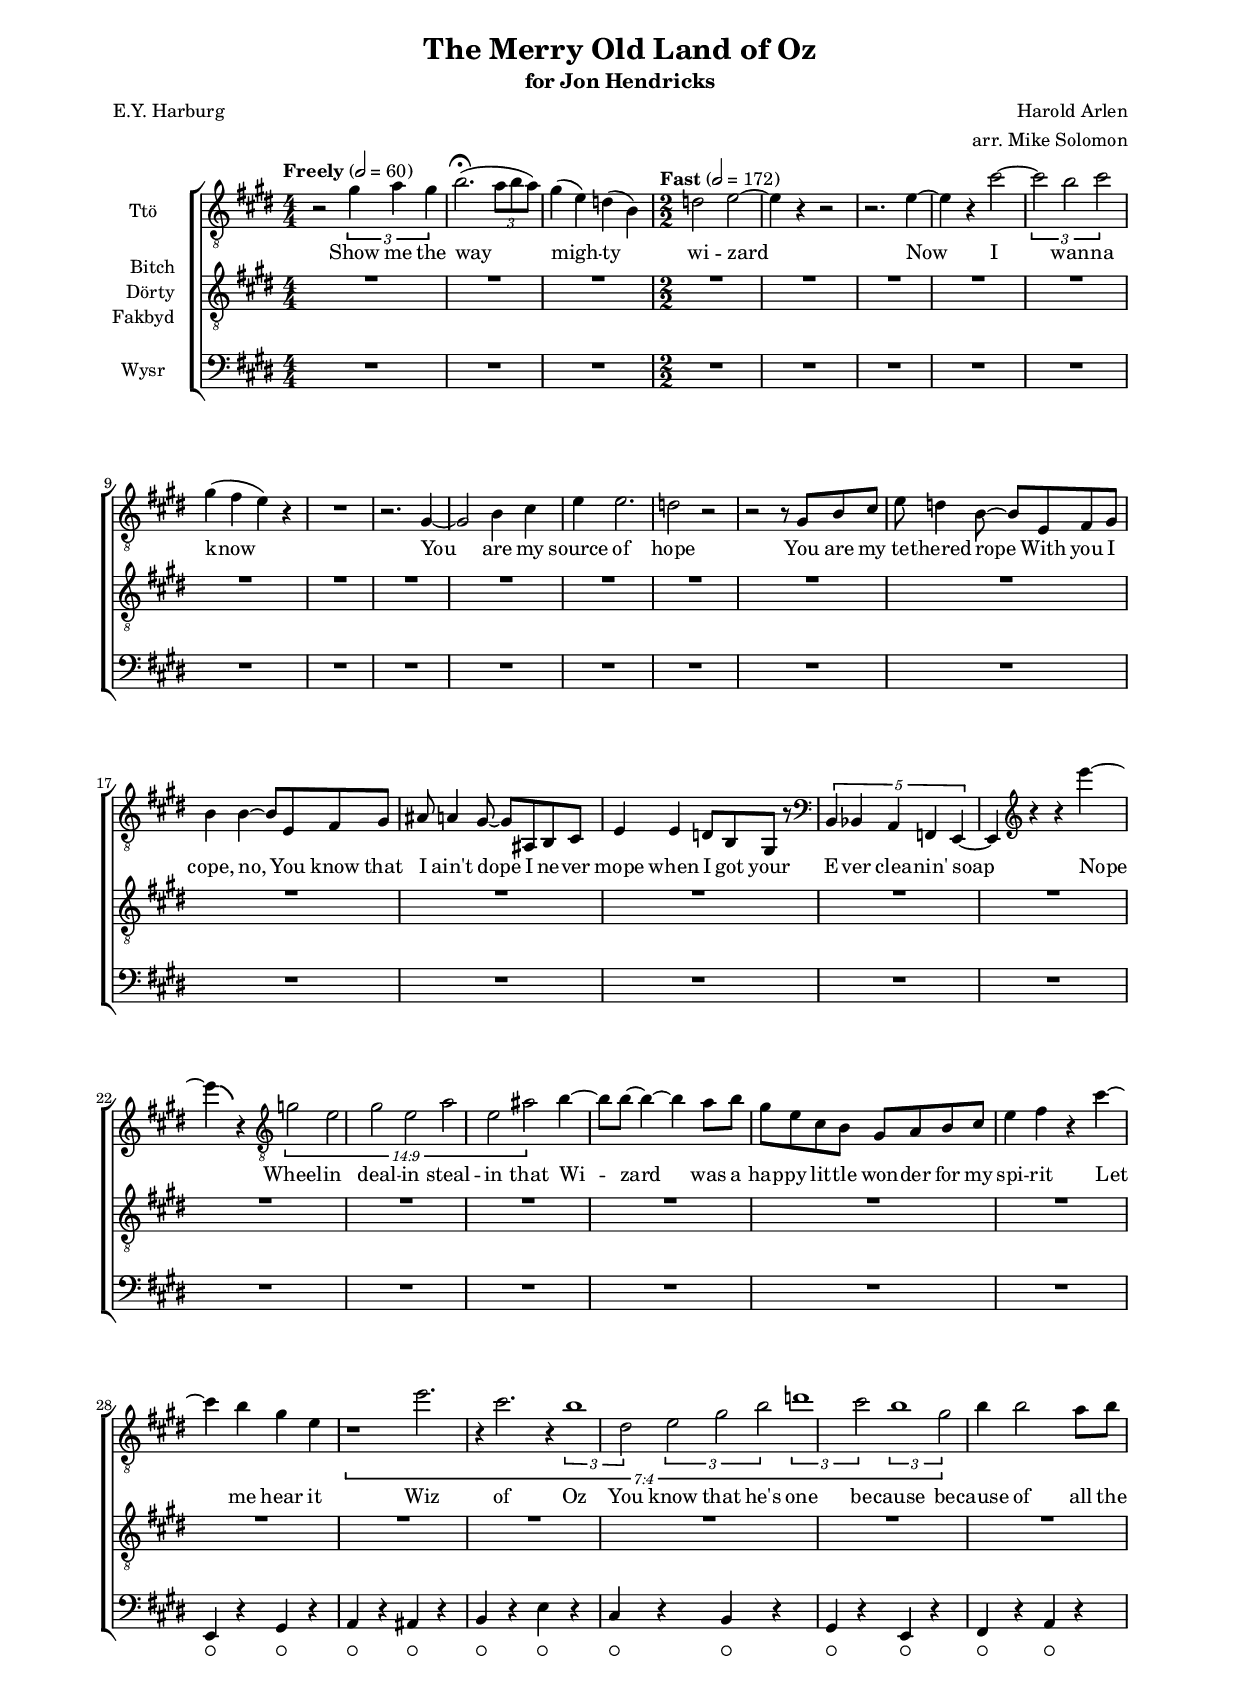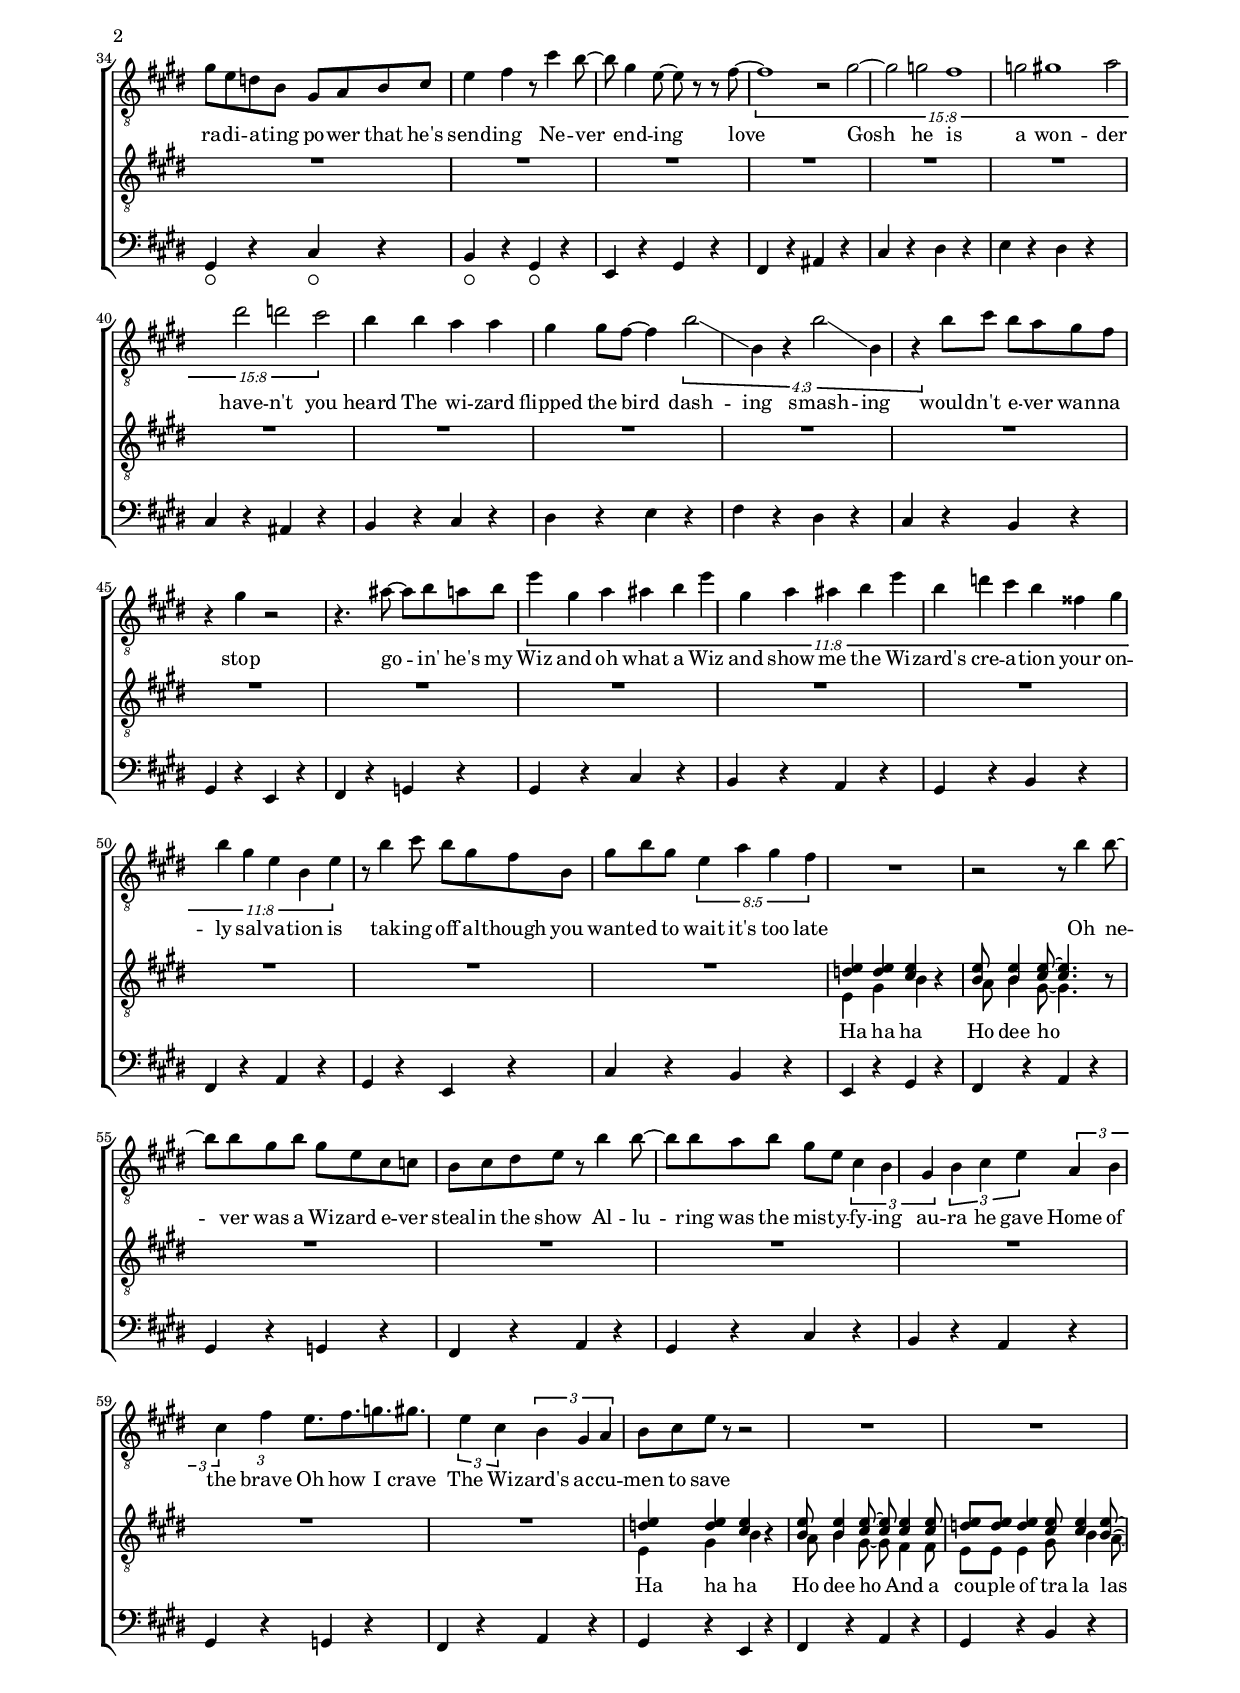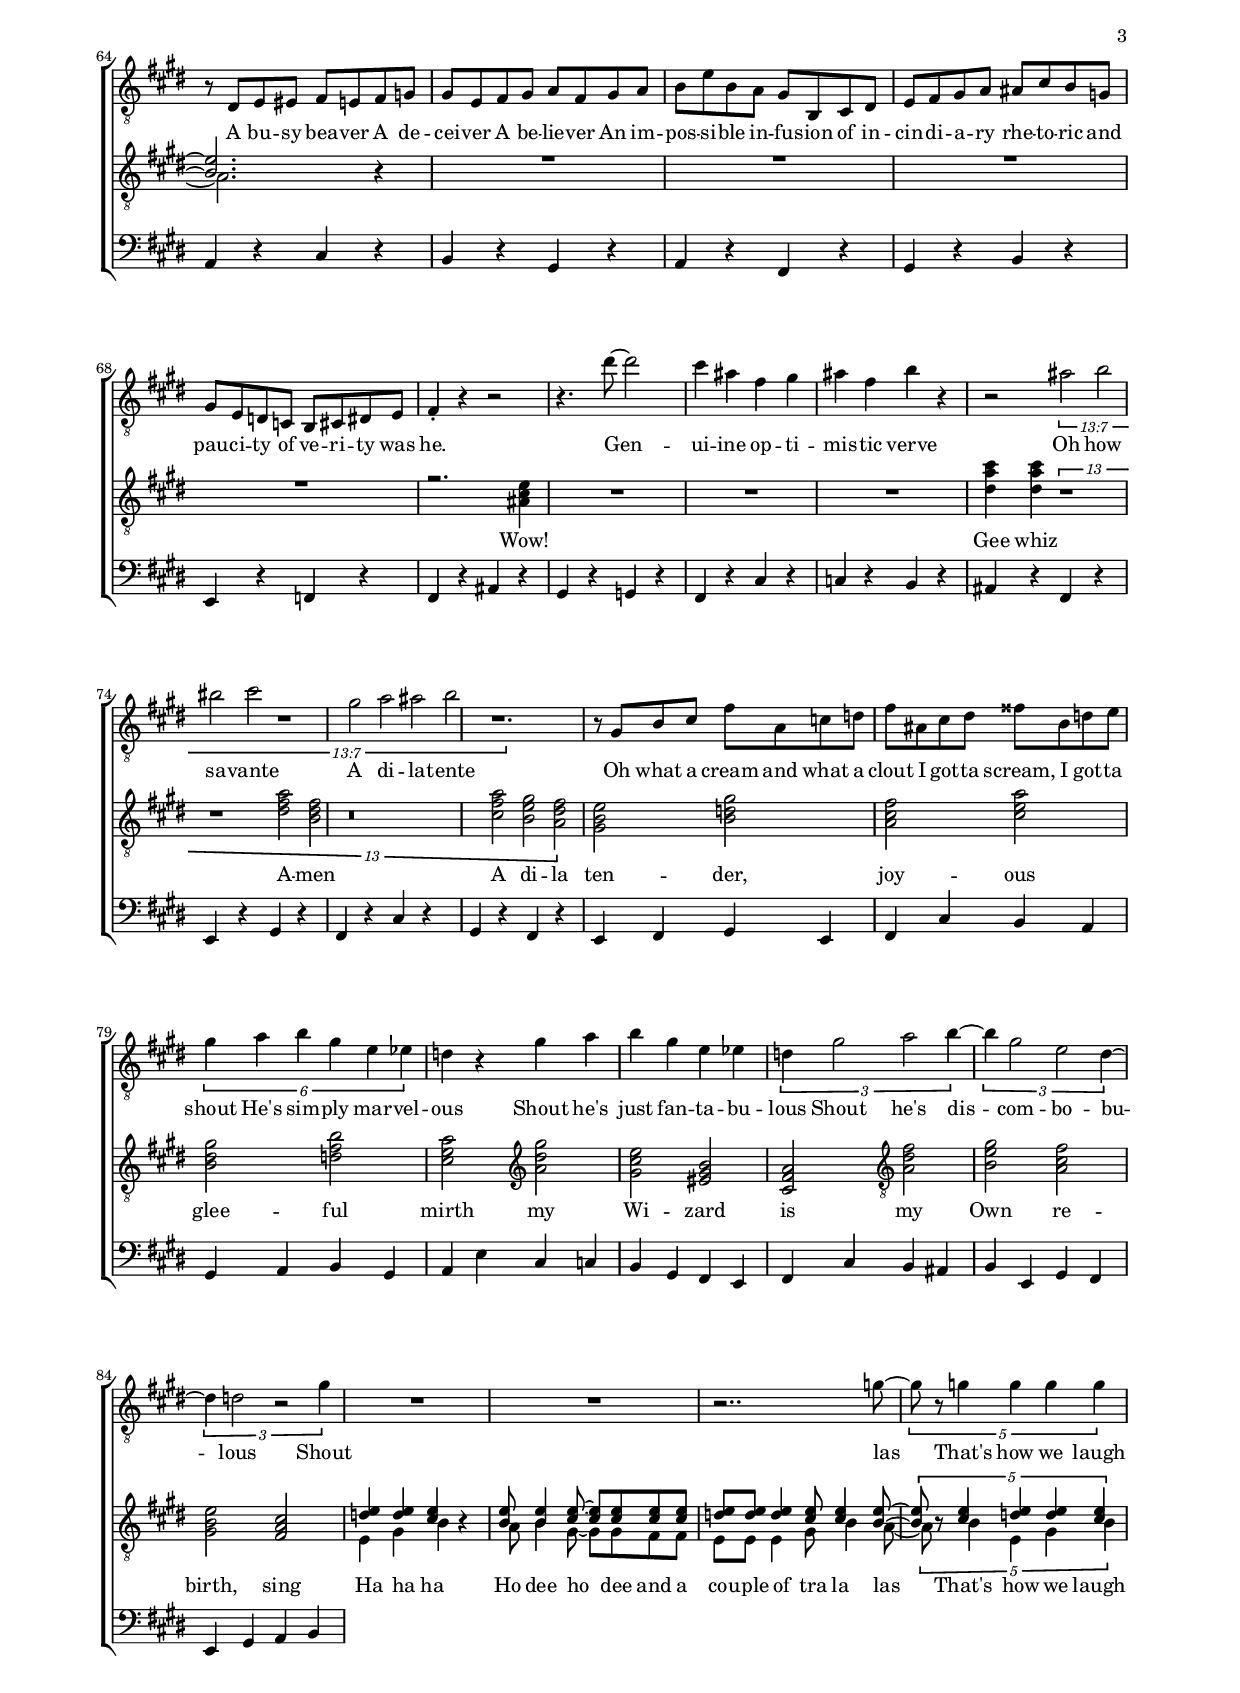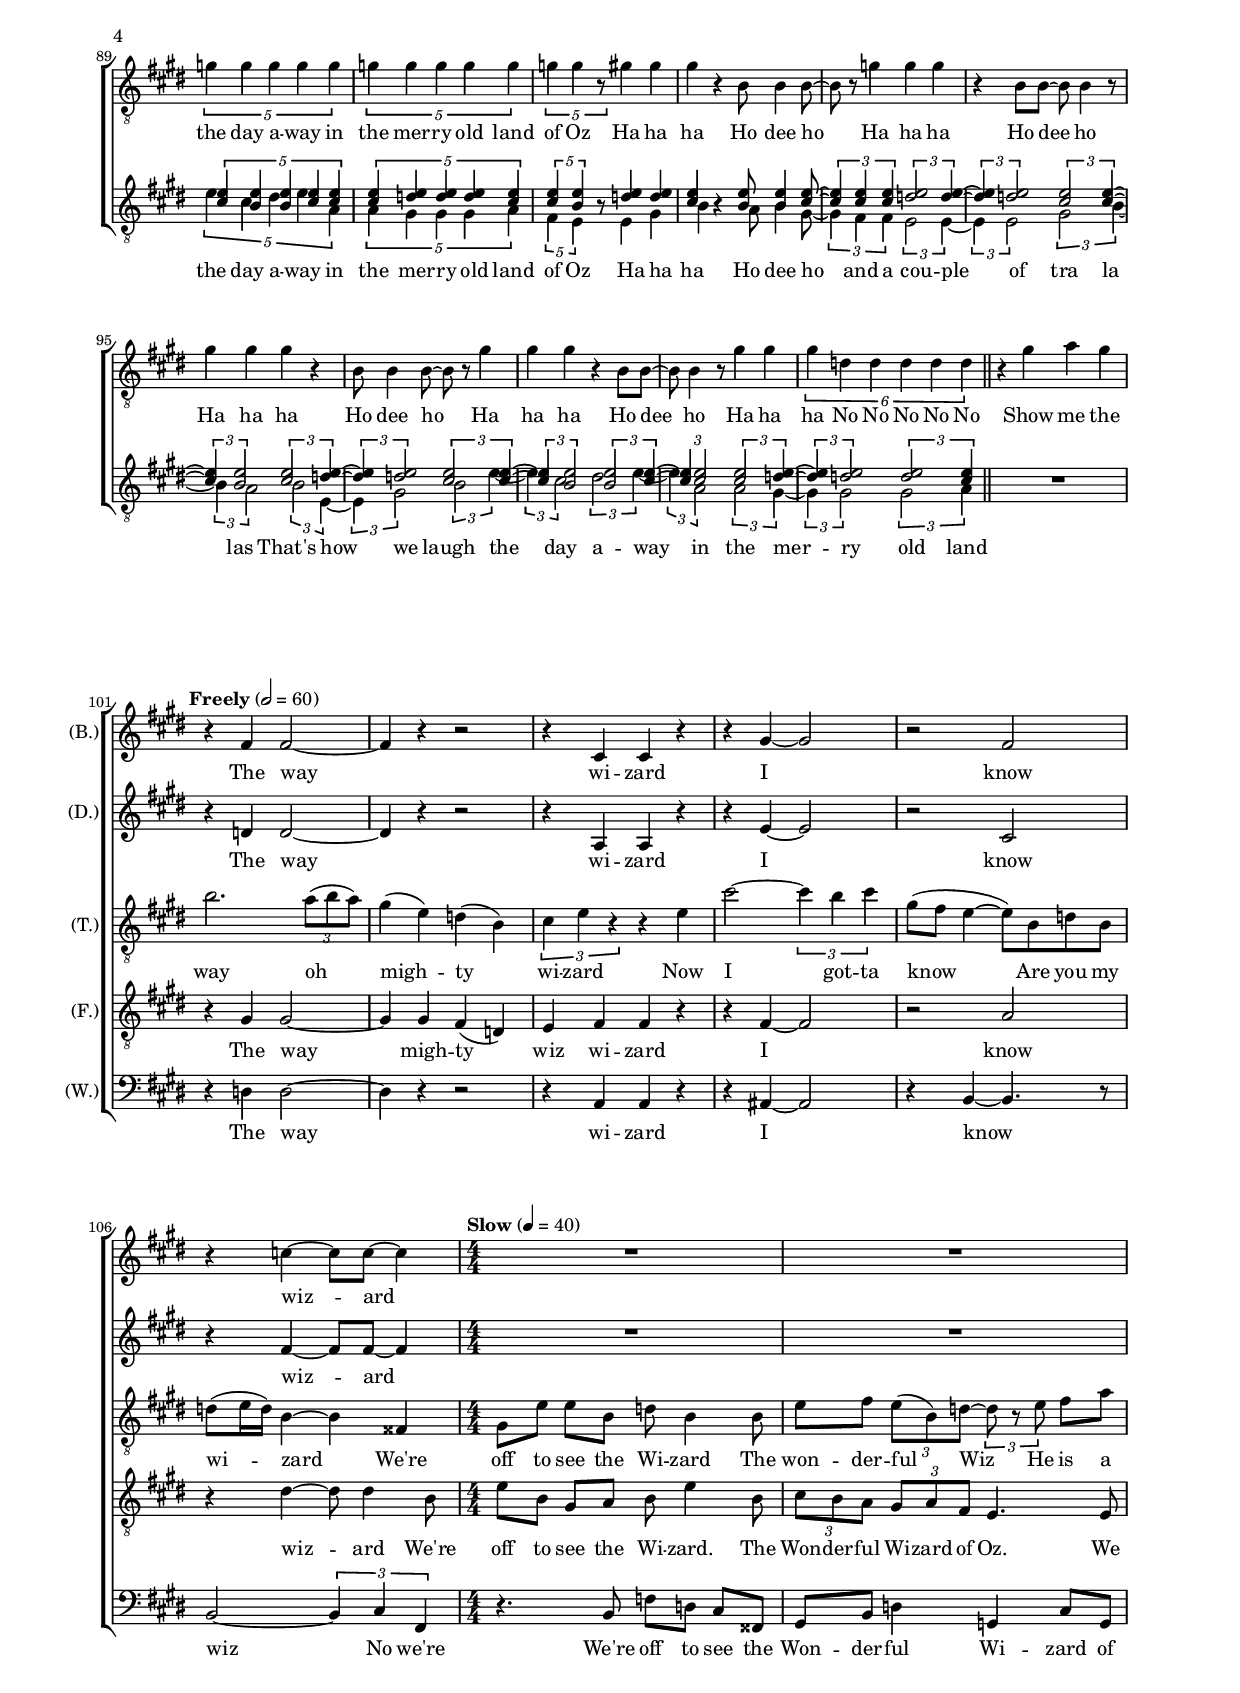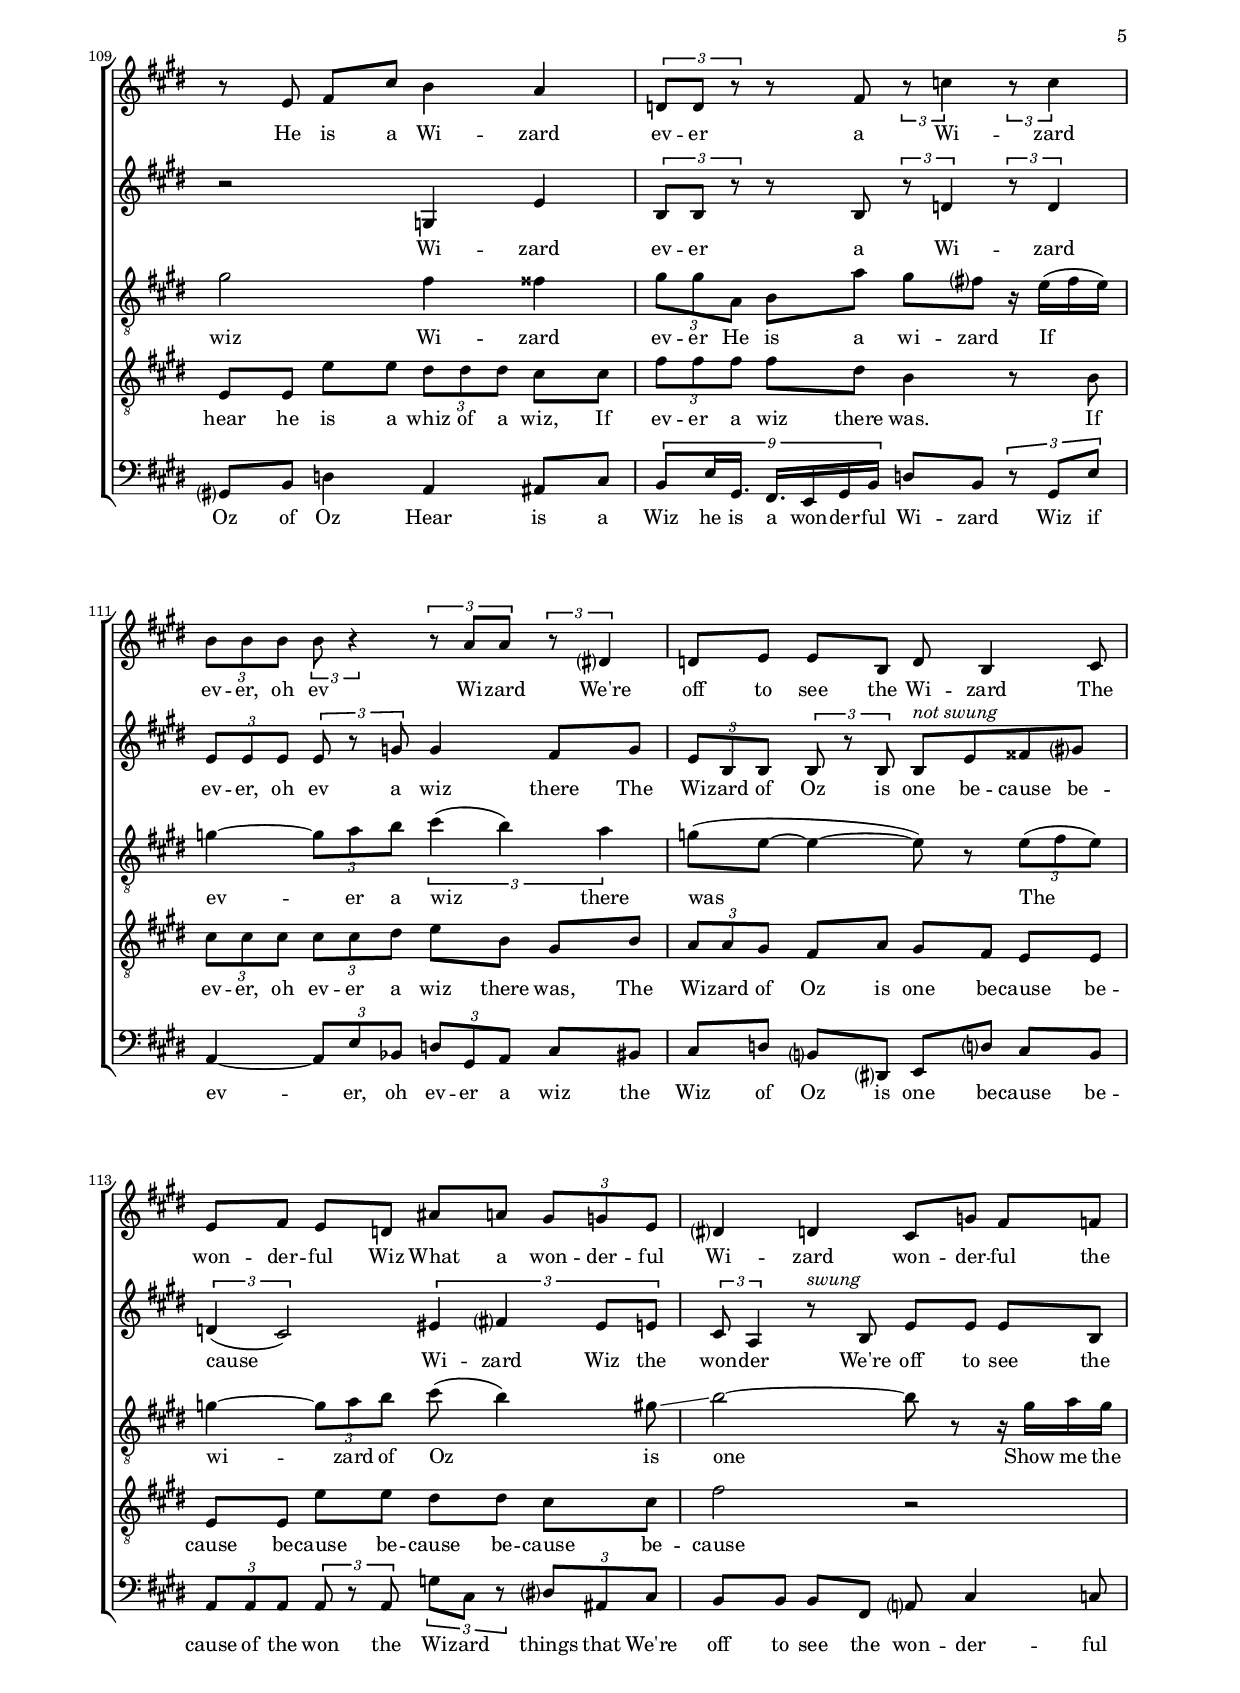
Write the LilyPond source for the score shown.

%{
  Ha ha ha (feathered slow then fast)
  Ha ha ha, ho.. (crazy 8ths)
  [16 m again][(back and forth)(same phrase that slows down, but w/ accompagniment so not boring...)]
  Ha ha ha (triplet speed all together - pony trick)
  Ha ha ha (now 4., at end Mike \times 4/6 {No4 No No No No No } )
  ooooo show me the way ooooo
  xxxxx we're off to see the Wizard xxxxx
  ooooo show me the way ooooo [with hocket]
  fast out of the gate, stabalize to something as crazy as the end of previous merry (of course w/ random long note and/or drop out...)
  Ha ha ha (something forceful, 4 part)
  déborde, ensuite groupes de 3 (w/ words coming apart) -.-.-. || -.-.-. || -.-.-. || -.-.-.
     {show me the way lovely} Ahmad's blues (pulcinela?) ending
       -1 ..--..--..--
       -2 ..--..--..
       -3 ..--..--..--..--..-
          FAS#%@#%@#T OZ!!!!! (oz (cute))
%}
\version "2.17.0"
\include "defs-devel.ly"
\paper {
  footnote-separator-markup = \markup { \column { " "\override #`(span-factor . 1/5) { \draw-hline } }}
  footnote-padding = 5\mm
  top-system-spacing = #'((basic-distance . 1) (minimum-distance . 0) (padding . 1) (stretchability . 40))
  bottom-system-spacing = #'((basic-distance . 1) (minimum-distance . 0) (padding . 1) (stretchability . 50))
  ragged-right = ##f
  left-margin = 0.75\in
  right-margin = 0.75\in
  %top-margin = 0.5\in
  bottom-margin = 0.6\in
  ragged-last-bottom = ##f
  %max-systems-per-page = #2
}
maybeStemUp =  { %{\stemUp%} }
maybeStemDown =  { %{\stemDown%} }
maybeStemNeutral = { %{\stemNeutral%} }
#(ly:set-option 'point-and-click #f)
sim = \markup \italic "sim."
MyRed = \Red
MyBlack = \Black
myred = \once \override NoteHead.color = #red
myblack = \revert NoteHead.color
%MyRed = \revert NoteHead.color
%MyBlack = \revert NoteHead.color
%myred = \revert NoteHead.color
%myblack = \revert NoteHead.color

%{
  repeated note
  repeated lick
  digs, scoops, etc
  rests in strange places...
  
%}

\header {
  title = "The Merry Old Land of Oz" %(1)"
  subtitle = \markup { for Jon Hendricks }
  composer = "Harold Arlen"
  poet = "E.Y. Harburg"
  arranger = "arr. Mike Solomon"
}

nothing = {}

marks = {
  \time 4/4
  \tempo "Freely" 2=60
  s1*3 |
  \time 2/2
  \tempo "Fast" 2=172
  s1*96 \bar "||"
}

prefatoryMatter = {
  \key e \major
  %#(set-accidental-style 'modern-cautionary)
}

alto = \relative c'' {
  \prefatoryMatter
  \clef "treble_8"
  r2 \times 2/3 { gis4 a gis } |
  b2.^\fermata ( \times 2/3 { a8 b a ) } |
  gis4 ( e ) d ( b ) |
  d2 e ~ |
  e4 r4 r2 |
  r2. e4 ~ |
  e4 r cis'2 ~ |
  \times 2/3 { cis2 b cis }
  gis4 ( fis e ) r |
  R1 |
  r2. gis,4 ~ |
  gis2 b4 cis |
  e4 e2. |
  d2 r2 |
  r2 r8 gis,8 b cis |
  e8 d4 b8 ~ b e, fis gis |
  b4 b ~ b8 e, fis gis |
  ais8 a4 gis8 ~ gis ais, b cis |
  e4 e d8 b gis r |
  \clef "bass"
  \times 4/5 { b4 bes a f e ~ } |
  e
    \clef treble
    r4 r4 e''''4 ~  |
  e-\bendAfter #-3 r
  \clef "treble_8"
  % 3 3 3 2 = 11
  \tupFrac
  \times 9/14 { g,,2 e gis2 e a2 e ais2 }
      b4 ~ |
  b8 b ~ b4 ~ b4 a8 b |
  gis e cis b gis a b cis |
  e4 fis r cis' ~ |
  cis b gis e |
  \tupFrac
  \times 4/7
  {
    r1
    e'2. r4
    cis2. r4
    \times 2/3 { b1 dis,2 }
    \times 2/3 { e gis b }
    \times 2/3 { d1 cis2 }
    \times 2/3 { b1 gis2 }
    %%%%%d4 cis2 b2
    %%%%%gis4 fis4 gis4
  } |
  b4 b2 a8 b |
  gis e d b gis a b cis |
  e4 fis r8 cis'4 b8 ~ |
  b gis4 e8 ~ e r r8 fis ~ |
  %fis
  %fis2 r4 ^2 _4 ^2 _4 ^2 _4 ^2 _4 &4 &4 &4 where & is chromatic descent to target
  % just thinking...
  % no he is a won -- der ba -- by have -- n't you heard
  % 16
  \tupFrac
  \times 8/15 { fis1 r2 gis2 ~ gis g2 fis1 g2 gis1 a2 dis d cis } |
  % and then why not...gumshoe!
  % b4 b a a gis gis8 fis ~ fis b4 \glissando b, b' \glissando b, b' \glissando b, b'8 cis b a gis fis e
  % but above, only do two slides, slower and can have complete bottom, so 2 in the space of three...
  % in theory shouldn't have too much of the slow jerky stuff - need to field test
  b4 b a a |
  gis gis8 fis ~ fis4 \tupFrac \times 3/4 { b2 \glissando
      b,4 r b'2 \glissando b,4 r } b'8 cis b a gis fis |
  r4 gis4 r2 |
  r4. ais8 ~ ais b a b |
  \tupFrac
  \times 8/11 { e4 gis, a ais b %{%} e gis, a ais b %{%} e b d cis b fisis %{%} gis b gis e b e } |
  r8 b'4 cis8 b gis fis b, |
  gis'8 b gis \tupFrac \times 5/8 { e4 a gis fis } |
  R1 |
  r2 r8 b4 b8 ~ |
  b8 b gis b gis e cis c |
  b cis dis e r b'4 b8 ~ |
  %%%%% space is 32
  %%%%% 27
  %b
  %  b a b gis e cis b
  %  gis b cis e
  %  a b cis fis
  %  b cis dis
  %  gis e dis b
  %  a b cis dis
  %x x x x x
  %x x
  %x x x x
  %x x x
  %x x x x
  %x x x x x
  % credit of 5 8ths here...
  %b b a b gis e cis b 
  %gis b cis e
  %a b cis fis8.
  %e8. fis8. g8.
  %gis4 e8. cis8. b8. gis8. a b cis
  % credit of 9 8ths here...
  % and we go over by 4
  %b b a b gis e cis b
  %\times 2/3 { gis4 b cis } \times 2/3 { e a, b }
  %\times 2/3 { cis fis e } fis8. g8. gis8 ~
  %gis16 e8. \times 2/3 { cis4 b gis } a8 b |
  %cis e r4 r2 |
  % same as above but starts a bit sooner...
  % and we go over by 4
  b b a b gis e \times 2/3 { cis4 b gis } \times 2/3 { b cis e }
  \times 2/3 { a, b cis } \times 2/3 { fis } e8. fis8. g8.
  gis8. \times 2/3 { e4 cis } \times 2/3 { b gis a } |
  b8 cis e r r2 |
  R1 |
  R1 |
  r8 dis,8 e eis fis e fis g |
  gis e fis gis a fis gis a |
  b e b a gis b, cis dis |
  e fis gis a ais cis b g |
  gis e d c b cis dis e |
  fis4-. r r2 |
  r4. dis''8 ~ dis2 |
  cis4 ais fis gis |
  ais fis b r |
  r2 \tupFrac \times 7/13 { ais2 b bis cis r1 gis2 a ais b r1. } |
  %{e,8%} r8 gis, b cis fis a, c d |
  fis ais, cis dis fisis b, d e |
  \times 4/6 { gis4 a b gis e ees } |
  d4 r gis a |
  b gis e ees |
  \times 2/3 { d4 gis2 a b4 ~ } |
  \times 2/3 { b gis2 e dis4 ~ } |
  \times 2/3 { dis4 d2 r gis4 } |
  R1 |
  R1 |
  r2.. g8 ~ |
  \times 4/5 { g8 r g4 g g g } |
  \times 4/5 { g g g g g } |
  \times 4/5 { g g g g g } |
  \times 4/5 { g g r8 } gis4 gis |
  gis r b,8 b4 b8 ~ |
  b r g'4 g g |
  r b,8 b ~ b b4 r8 |
  gis'4 gis gis r |
  b,8 b4 b8 ~ b r gis'4 |
  gis gis r b,8 b ~ |
  b b4 r8 gis'4 gis |
  \times 4/6 { gis4 d d d d d } |
  r4 gis a gis |
}

%{
  %old after second ha ha ha
  %r8 g4 r8 r gis4 r8 |
  %a4 r8 b ~ b r8 g4 |
  %r8 gis4 r8 a4 r8 b ~ |
  %b r g4 r8 gis4 r8 |
  %a4 r8 b ~ b8 fis a gis |
  %g ees bes gis' e cis bes g |
  %e' ais, b fis' dis b g f |
  %d fis g e' c a f d |
  %ees g bes d cis a fis d |
  %cis d r4 r2 |

%}

altoWords = \lyricmode {
  Show me the way
  migh -- ty wi -- zard
  Now I wan -- na know
  You are my source of hope
  You are my te -- thered rope
  With you I cope, no, 
  You know that I ain't dope
  I ne -- ver mope when I got your
  E -- ver clea -- nin' soap
  Nope
  Wheel -- in deal -- in steal -- in that
  % b b
  Wi -- zard was a hap -- py lit -- tle won -- der for my spi -- rit
  % cis b gis e
  Let me hear it
  % out of time
  Wiz of Oz
  You know that he's one be -- cause
  be -- cause of all the
      %%%%%%%%%%%%%%%%%%%%%%%%heal -- in'
  ra -- di -- a -- ting po -- wer that he's send -- ing
  Ne -- ver end -- ing %{ love = arrival %} love
  Gosh he is a won -- der %{ba -- by%} have -- n't you heard
  The wi -- zard flipped the bird dash -- ing smash -- ing
  would -- n't e -- ver wan -- na stop
  go -- in' he's my
  %5
  Wiz and oh what a
  %5
  Wiz and show me the
  %6
  Wi -- zard's cre -- a -- tion your
  on -- ly sal -- va -- tion is
  %%
  tak -- ing off al -- though you want -- ed to wait
  it's too late
  Oh ne -- ver was a Wi -- zard e -- ver steal -- in the show
  Al -- lu -- ring was the mis -- ty -- fy -- ing au -- ra he gave
  Home of the brave
  Oh how I crave
  The Wi -- zard's ac -- cu -- men to save
  A bu -- sy bea -- ver
  A de -- cei -- ver
  A be -- lie -- ver
  %Not a grie -- ver
  An im -- pos -- si -- ble in -- fu -- sion of in -- cin -- di -- a -- ry
  rhe -- to -- ric and pau -- ci -- ty of ve -- ri -- ty was he.
  Gen -- ui -- ine op -- ti -- mis -- tic verve
  Oh how sa -- vante
  A di -- la -- tente
  Oh what a cream and what a clout
  I got -- ta scream, I got -- ta shout
  He's sim -- ply mar -- vel -- ous
  Shout he's just fan -- ta -- bu -- lous
  Shout he's dis -- com -- bo -- bu -- lous
  Shout
  las
  That's how we laugh the day a -- way in the mer -- ry old land of Oz
  \repeat unfold 4 { Ha ha ha Ho dee ho }
  Ha ha ha
  \repeat unfold 5 No
  Show me the  
}

comp = \relative c' {
  \prefatoryMatter
  \clef "treble_8"
  R1*3 |
  R1*49 |
  <d e>4 <d e> <cis e> r |
  <b e>8 <b e>4 <cis e>8 ~ <cis e>4. r8 |
  R1*6
  <d e>4 <d e> <cis e> r |
  <b e>8 <b e>4 <cis e>8 ~ <cis e>8 <cis e>4 q8 |
  <d e>8 q q4 <cis e>8 <cis e>4 <b e>8 ~ |
  <b e>2. r4 |
  R1*4 |
  r2. <ais cis e>4 |
  R1*3 |
  <dis a' cis>4 q4 \times 7/13 { r1 r1 <dis fis a>2 <b dis fis>2 r\breve <cis fis a>2 <b e gis> <a dis fis> } |
  <gis b e> <b d gis> |
  <a cis fis> <cis e a> |
  <b dis gis> <d fis b> |
  <cis e a> \clef treble <a' dis gis> |
  <gis cis e> <eis gis b> |
  <cis fis a> \clef "treble_8" <a dis fis> |
  <b e gis> <a cis fis> |
  <gis b e> <fis a cis> |
  <d' e>4 q <cis e> r |
  <b e>8 q4 <cis e>8 ~ q q8 q q |
  <d e> q q4 <cis e>8 q4 <b e>8 ~ |
  \times 4/5 { q8 r <cis e>4 <d e> q <cis e> } |
  \times 4/5 { <cis e> <b e> <b e> <cis e> <cis e> } |
  \times 4/5 { <cis e> <d e> <d e> <d e> <cis e> }
  \times 4/5 { <cis e>4 <b e> r8 } <d e>4 <d e> |
  %
  <cis e> r <b e>8 <b e>4 <cis e>8 ~ |
  \times 2/3 { <cis e>4 <cis e> <cis e> } \times 2/3 { <d e>2 q4 ~ } |
  \times 2/3 { q4 q2 } \times 2/3 { <cis e>2 q4 ~ } |
  \times 2/3 { q4 <b e>2 } \times 2/3 { <cis e>2 <d e>4 ~ } |
  \times 2/3 { q4 q2 } \times 2/3 { <cis e>2 q4 ~ } |
  \times 2/3 { q4 <b e>2 } \times 2/3 { q2 <cis e>4 ~ } |
  \times 2/3 { q4 q2 } \times 2/3 { q2 <d e>4 ~ } |
  \times 2/3 { q4 q2 } \times 2/3 { q2 <cis e>4 } |
  R1 |
}

tenMel = \relative c {
  s1*3 |
  s1*49 |
  e4 gis b r |
  a8 b4 gis8 ~ gis4. r8 |
  s1*6
  e4 gis b r |
  a8 b4 gis8 ~ gis8 fis4 fis8 |
  e8 e e4 gis8 b4 a8 ~ |
  a2. r4 |
  s1*4 |
  s1*4 |
  s1*4 |
  s1*8
  e4 gis b r |
  a8 b4 gis8 ~ gis gis fis fis |
  e e e4 gis8 b4 a8 ~ |
  \times 4/5 { a8 r b4 e, gis b } |
  \times 4/5 { e cis dis e a, } |
  \times 4/5 { a gis gis gis a } |
  \times 4/5 { fis4 e r8 } e4 gis |
  b r a8 b4 gis8 ~ |
  \times 2/3 { gis4 fis fis } \times 2/3 { e2 e4 ~ } |
  \times 2/3 { e4 e2 } \times 2/3 { gis2 b4 ~ } |
  \times 2/3 { b4 a2 } \times 2/3 { b2 e,4 ~ } |
  \times 2/3 { e4 gis2 } \times 2/3 { b2 e4 ~ } |
  \times 2/3 { e4 cis2 } \times 2/3 { dis2 e4 ~ } |
  \times 2/3 { e4 a,2 } \times 2/3 { a2 gis4 ~ } |
  \times 2/3 { gis4 gis2 } \times 2/3 { gis2 a4 } |
  R1 |
}

compWords = \lyricmode {
  Ha ha ha
  Ho dee ho
  Ha ha ha
  Ho dee ho
  And a cou -- ple of tra la las
  Wow!
  Gee whiz
  A -- men
  A di -- la
  ten -- der, joy -- ous
  glee -- ful mirth my
  Wi -- zard is my
  Own re -- birth, sing
  Ha ha ha
  Ho dee ho dee and a
  cou -- ple of tra la las
  That's how we laugh the day a -- way in the mer -- ry old land of Oz
  Ha ha ha
  Ho dee ho and a
  cou -- ple of tra la las
  That's how we laugh the day a -- way in the mer -- ry old land of Oz
}


bass = \relative c, {
  \prefatoryMatter
  \clef "bass"
  R1*3 | \barNumberCheck #4
  R1*24 | \barNumberCheck #28
  e4 r gis r |
  a r ais r |
  b r e r |
  cis r b r | \barNumberCheck #32
  gis r e r |
  fis r a r |
  gis r cis r |
  b r gis r | \barNumberCheck #36
  e r gis r |
  fis r ais r |
  cis r dis r |
  e r dis r | \barNumberCheck #40
  cis r ais r |
  b r cis r |
  dis r e r |
  fis r dis r | \barNumberCheck #44
  cis r b r |
  gis r e r |
  fis r g r |
  gis r cis r | \barNumberCheck #48
  b r a r |
  gis r b r |
  fis r a r |
  gis r e r | \barNumberCheck #52
  cis' r b r |
  e, r gis r |
  fis r a r |
  gis r g r | \barNumberCheck #56
  fis r a r |
  gis r cis r |
  b r a r |
  gis r g r | \barNumberCheck #60
  fis r a r |
  gis r e r |
  fis r a r |
  gis r b r | \barNumberCheck #64
  a r cis r |
  b r gis r |
  a r fis r |
  gis r b r | \barNumberCheck #68
  e, r f r |
  fis r ais r |
  gis r g r |
  fis r cis' r |
  c r b r |
  ais r fis r |
  e r gis r |
  fis r cis' r |
  gis r fis r |
  e fis gis e |
  fis cis' b a |
  gis a b gis |
  a e' cis c |
  b gis fis e |
  fis cis' b ais |
  b e, gis fis |
  e gis a b |
}

bassWords = \lyricmode {
  \repeat unfold 16 ○
}

%%% SCORE
#(set-global-staff-size 16)

\score {
  \new ChoirStaff <<
    %\new DrumStaff \drummode { \repeat unfold 32 { r4 hhc r4 hhc } }
    \new Staff \with { instrumentName = \ttoName %shortInstrumentName = #"Mk."
} <<
      \new Voice = "alto" { << { \numericTimeSignature
        \alto
      } {
        \marks
      } >> }
      \new Lyrics \lyricsto "alto" {
        \altoWords
      }
    >>
    \new Staff \with { printPartCombineTexts = ##f instrumentName = \markup \right-column { "Bitch" Dörty "Fakbyd" } %shortInstrumentName = #"R."
} << \new Voice { \partcombine
      { \numericTimeSignature
        \comp
      } {
        \tenMel
      } }
    \new NullVoice = "comp" \comp
    \new Lyrics \lyricsto "comp" {
      \compWords
    } >>
    \new Staff = "realBass" \with { instrumentName = \wysrName %shortInstrumentName = #"P." %\markup { \concat { E \super u . } }
} <<
      \new Voice = "bass" { << { \numericTimeSignature
        \bass
      } {
        \nothing
      } >> }
      \new Lyrics \lyricsto "bass" {
        \bassWords
      }
    >>
  >>
  \layout {
    \context {
      \Voice
      \override TextScript #'layer = #6
      \override NoteHead #'layer = #7
      \override Glissando #'breakable = ##t
      \override TupletNumber #'breakable = ##t
      \override TupletBracket #'breakable = ##t
      \remove "Forbid_line_break_engraver"
    }
    \context {
      \Staff
      \consists "Metronome_mark_engraver"
      \override TimeSignature #'style = #'numbered
      \override StaffSymbol #'layer = #4
      \override TimeSignature #'layer = #3
      \override TimeSignature #'whiteout = ##t
    }
    \context {
      \Lyrics
      %\override LyricText #'whiteout = ##t
      \override LyricText #'layer = #6
    }
    \context {
      \Score
      \remove "Metronome_mark_engraver"
      \override NonMusicalPaperColumn #'allow-loose-spacing = ##f
    }
  }
}

%%% MIDI

\score {
  \transpose c c \new ChoirStaff <<
    \new DrumStaff \drummode { \repeat unfold 90 { r4 hhc r4 hhc } }
    \new Staff \with { midiInstrument = #"tenor sax" instrumentName = \ttoName %shortInstrumentName = #"Mk."
} <<
      \new Voice = "alto" { \numericTimeSignature
        \alto
      }
      { \marks }
      \new Lyrics \lyricsto "alto" {
        \altoWords
      }
    >>
    \new Staff \with { midiInstrument = #"baritone sax" instrumentName = \fakbydName %shortInstrumentName = #"R."
} <<
      \new Voice = "comp" { \numericTimeSignature
        \comp
      }
      \new Lyrics \lyricsto "comp" {
        \compWords
      }
    >>
    \new Staff \with { midiInstrument = #"electric bass (finger)" instrumentName = \wysrName %shortInstrumentName = #"P." %\markup { \concat { E \super u . } }
} <<
      \new Voice = "bass" { \numericTimeSignature
        \bass
      }
      \new Lyrics \lyricsto "bass" {
        \bassWords
      }
    >>
  >>
  \midi {}
}

%%%%% second part

nothingSecondPart = {}

marksSecondPart = {
  
  \time 2/2
  \once \override Score.TimeSignature.stencil = ##f
  \set Score.currentBarNumber = #101
  \tempo "Freely" 2=60
  \bar ""
  s1*6 |
  \time 4/4
  \tempo "Slow" 4=40
}

prefatoryMatterSecondPart = {
  \key e \major
  #(set-accidental-style 'modern-cautionary)
}

sopranoSecondPart = \relative c' {
  \prefatoryMatterSecondPart
  r4 fis fis2 ~ |
  fis4 r r2 |
  r4 cis cis r |
  r gis' ~ gis2 |
  r2 fis |
  r4 c'4 ~ c8 c8 ~ c4 |
  R1 |
  R1 |
  \lo r8 \sh e, \lo fis \sh cis' b4 a |
  \times 2/3 { d,8 d r } \lo r \sh fis \times 2/3 { r8 c'4 } \times 2/3 { r8 c4 } |
  \times 2/3 { b8 b b } \times 2/3 { b r4 } \times 2/3 { r8 a8 a } \times 2/3 { r dis,4 } |
  \lo d8 \sh e \lo e \sh b \lo d b4 \sh cis8 |
  \lo e8 \sh fis8 \lo e \sh d \lo ais' \sh a \times 2/3 { gis8 g e }
  dis4 d \lo cis8 \sh g' \lo fis \sh f8 |
}

sopranoWordsSecondPart = \lyricmode {
  The way
  wi -- zard
  I know
  wiz -- ard
  He is a
  Wi -- zard
  ev -- er a
  Wi -- zard
  ev -- er, oh ev
  Wi -- zard
  We're off to see the Wi -- zard
  The won -- der -- ful Wiz
  What a won -- der -- ful Wi -- zard won -- der -- ful the

}

mezzoSecondPart = \relative c' {
  \prefatoryMatterSecondPart
  r4 d d2 ~ |
  d4 r r2 |
  r4 a a r |
  r e'4 ~ e2 |
  r2 cis |
  r4 fis4 ~ fis8 fis8 ~ fis4 |
  R1 |
  R1 |
  r2 g,4 e' |
  \times 2/3 { b8 b r } \lo r8 \sh b \times 2/3 { r8 d4 } \times 2/3 { r8 d4 } |
  \times 2/3 { e8 e e } \times 2/3 { e r g } g4 \lo fis8 \sh g |
  \times 2/3 { e8 b b } \times 2/3 { b r b8 } b8^\markup \italic "not swung" e fisis gis |
  \times 2/3 { d4 ( cis2 ) } \times 2/3 { eis4 fis4 eis8 e } |
  \times 2/3  { cis8 a4 } \lo r8^\markup \italic "swung" \sh b \lo e \sh e \lo e \sh b |
}

mezzoWordsSecondPart = \lyricmode {
  The way
  wi -- zard
  I know
  wiz -- ard
  Wi -- zard
  ev -- er a
  Wi -- zard
  ev -- er, oh ev a wiz
  there The
  Wi -- zard of Oz is one be -- cause be -- cause
  Wi -- zard
  Wiz the won -- der
  We're off to see the
}

altoSecondPart = \relative c'' {
  \prefatoryMatterSecondPart
  \clef "treble_8"
  b2. \times 2/3 { a8 ( b a ) } |
  gis4 ( e ) d ( b ) |
  \times 2/3 { cis e r } r e |
  cis'2 ~ \times 2/3 { cis4 b cis } |
  gis8 ( fis e4 ~ e8 ) b d b |
  d ( e16 d ) b4 ~ b fisis |
  \lo gis8 \sh e' \lo e8 \sh b \lo d b4 \sh b8 |
  \lo e8 \sh fis8 \times 2/3 { e ( b ) d ~ } \times 2/3 { d8 r e } \lo fis \sh a |
  gis2 fis4 fisis |
  \times 2/3 { gis8 gis a, } \lo b \sh a' \lo gis \sh fis r16 e ( fis e ) |
  g4 ~ \times 2/3 { g8 a b } \times 2/3 { cis4 ( b ) a } |
  \lo g8 ( \sh e ~ e4 ~ e8 ) r \times 2/3 { e ( fis e ) } 
  g4 ~ \times 2/3 { g8 a b } \lo cis8 ( b4 ) \sh gis8 \glissando |
  b2 ~ b8 r8 r16 gis a gis |
}

altoWordsSecondPart = \lyricmode {
  way oh
  migh -- ty wi -- zard
  Now I got -- ta know
  Are you my wi -- zard
  We're off to see the Wi -- zard
  The won -- der -- ful Wiz
  He is a wiz
  Wi -- zard ev -- er
  He is a wi -- zard
  If ev -- er a wiz there was
  The wi -- zard of Oz is one
  Show me the way
}

tenorSecondPart = \relative c' {
  \prefatoryMatterSecondPart
  \clef "treble_8"
  r4 gis gis2 ~ |
  gis4 gis fis ( d ) |
  e fis fis r |
  r fis ~ fis2 |
  r2 a |
  r4 dis4 ~ dis8 dis4 b8 |
  \lo e \sh b \lo gis \sh a \lo b e4 \sh b |
  \times 2/3 { cis8 b a } \times 2/3 { gis a fis } \lod e4. \sh e8 |
  \lo e \sh e \lo e' \sh e \times 2/3 { dis dis dis } \lo cis \sh cis |
  \times 2/3 { fis fis fis } \lo fis \sh dis b4 \lo r8 \sh b |
  \times 2/3 { cis cis cis } \times 2/3 { cis cis dis } \lo e \sh b \lo gis \sh b |
  \times 2/3 { a a gis } \lo fis \sh a \lo gis \sh fis \lo e \sh e |
  \lo e \sh e \lo e' \sh e \lo dis \sh dis \lo cis \sh cis |
  fis2 r2 |
}

tenorWordsSecondPart = \lyricmode {
  The way
  migh -- ty
  wiz
  wi -- zard
  I know
  wiz -- ard
  We're off to see the Wi -- zard.
  The Won -- der -- ful Wi -- zard of Oz.
  We hear he is a whiz of a wiz,
  If ev -- er a wiz there was.
  If ev -- er, oh ev -- er a wiz there was,
  The Wi -- zard of Oz is one be -- cause
  be -- cause be -- cause be -- cause be -- cause be -- cause
 
}

bassSecondPart = \relative c {
  \prefatoryMatterSecondPart
  \clef bass
  r4 d d2 ~ |
  d4 r r2 |
  r4 a a r |
  r ais ~ ais2 |
  r4 b4 ~ b4. r8 |
  b2 ~ \times 2/3 { b4 cis fis, } |
  %%%%%%
  \lod r4. \sh b8 \lo f' \sh d \lo cis8 \sh fisis, |
  \lo gis \sh b d4 g, \lo cis8 \sh g |
  \lo gis \sh b d4 a4 \lo ais8 \sh cis |
  \times 8/9 { b8 e16 gis,16. fis e16 gis b }   \lo d \sh b \times 2/3 { r8 gis e' } |
  a,4 ~  \times 2/3 { a8 e' bes } \times 2/3 { d8 gis,  a } \lo cis \sh bis |
  \lo cis \sh d \lo b \sh dis, \lo e \sh d' \lo cis \sh b |
  \times 2/3 { a8 a a } \times 2/3 { a r a } \times 2/3 { g' cis, r  } \times 2/3 { dis ais cis } |
  \lo b \sh b \lo b \sh fis \lo a cis4 \sh c |
}

bassWordsSecondPart = \lyricmode {
  The way
  wi -- zard
  I know
  wiz No we're
  %off to see, see the won -- der
  %wiz a wiz he's a wiz -- ard, he's the Wiz -- zard
  %We're off to see the
  %%%
  We're off to see the
  Won -- der -- ful Wi -- zard of Oz of Oz
  Hear is a Wiz he is a won -- der -- ful Wi -- zard
  Wiz if
  ev -- er, oh ev -- er a wiz the Wiz of Oz is one be -- cause
  be -- cause of the won the Wi -- zard things that
  We're off to see the won -- der -- ful
}

%%% SCORE
#(set-global-staff-size 16)

\score {
  \new ChoirStaff <<
    \new Staff \with { instrumentName = #"(B.)" %shortInstrumentName = #"M."
} <<
      \new Voice = "soprano" { << { \numericTimeSignature
        \sopranoSecondPart
      } {
        \marksSecondPart
      } {
        \nothingSecondPart
      }>> }
      \new Lyrics \lyricsto "soprano" {
        \sopranoWordsSecondPart
      }
    >>
    \new Staff \with { instrumentName = #"(D.)" %shortInstrumentName = #"E."
} <<
      \new Voice = "mezzo" { << { \numericTimeSignature
        \mezzoSecondPart
      } {
        \nothingSecondPart
      } >> }
      \new Lyrics \lyricsto "mezzo" {
        \mezzoWordsSecondPart
      }
    >>
    \new Staff \with { instrumentName = #"(T.)" %shortInstrumentName = #"Mk."
} <<
      \new Voice = "alto" { << { \numericTimeSignature
        \altoSecondPart
      } {
        \nothingSecondPart
      } >> }
      \new Lyrics \lyricsto "alto" {
        \altoWordsSecondPart
      }
    >>
    \new Staff \with { instrumentName = #"(F.)" %shortInstrumentName = #"R."
} <<
      \new Voice = "tenor" { << { \numericTimeSignature
        \tenorSecondPart
      } {
        \nothingSecondPart
      } >> }
      \new Lyrics \lyricsto "tenor" {
        \tenorWordsSecondPart
      }
    >>
    \new Staff = "realBass" \with { instrumentName = #"(W.)" %shortInstrumentName = #"P." %\markup { \concat { E \super u . } }
} <<
      \new Voice = "bass" { << { \numericTimeSignature
        \bassSecondPart
      } {
        \nothingSecondPart
      } >> }
      \new Lyrics \lyricsto "bass" {
        \bassWordsSecondPart
      }
    >>
  >>
  \layout {
    indent = #0
    \context {
      \Voice
      \override TextScript #'layer = #6
      \override NoteHead #'layer = #7
      \override Glissando #'breakable = ##t
      \override TupletNumber #'breakable = ##t
      \override TupletBracket #'breakable = ##t
      \remove "Forbid_line_break_engraver"
    }
    \context {
      \Staff
      \consists "Metronome_mark_engraver"
      \override TimeSignature #'style = #'numbered
      \override StaffSymbol #'layer = #4
      \override TimeSignature #'layer = #3
      \override TimeSignature #'whiteout = ##t
    }
    \context {
      \Lyrics
      %\override LyricText #'whiteout = ##t
      \override LyricText #'layer = #6
    }
    \context {
      \Score
      \remove "Metronome_mark_engraver"
      \override NonMusicalPaperColumn #'allow-loose-spacing = ##f
    }
  }
}

%%% MIDI

\score {
  \transpose c c \new ChoirStaff <<
    \new Staff \with { midiInstrument = #"alto sax" instrumentName = \bitchName %shortInstrumentName = #"M."
} <<
      \new Voice = "soprano" { << { \numericTimeSignature
        \sopranoSecondPart
      } {
        \marksSecondPart
      } >> }
    >>
    \new Staff \with { midiInstrument = #"trumpet" instrumentName = \dortyName %shortInstrumentName = #"E."
} <<
      \new Voice = "mezzo" { \numericTimeSignature
        \mezzoSecondPart
      }
    >>
    \new Staff \with { midiInstrument = #"tenor sax" instrumentName = \ttoName %shortInstrumentName = #"Mk."
} <<
      \new Voice = "alto" { \numericTimeSignature
        \altoSecondPart
      }
    >>
    \new Staff \with { midiInstrument = #"baritone sax" instrumentName = \fakbydName %shortInstrumentName = #"R."
} <<
      \new Voice = "tenor" { \numericTimeSignature
        \tenorSecondPart
      }
    >>
    \new Staff \with { midiInstrument = #"electric bass (finger)" instrumentName = \wysrName %shortInstrumentName = #"P." %\markup { \concat { E \super u . } }
} <<
      \new Voice = "bass" { \numericTimeSignature
        \bassSecondPart
      }
    >>
  >>
  \midi {}
}
